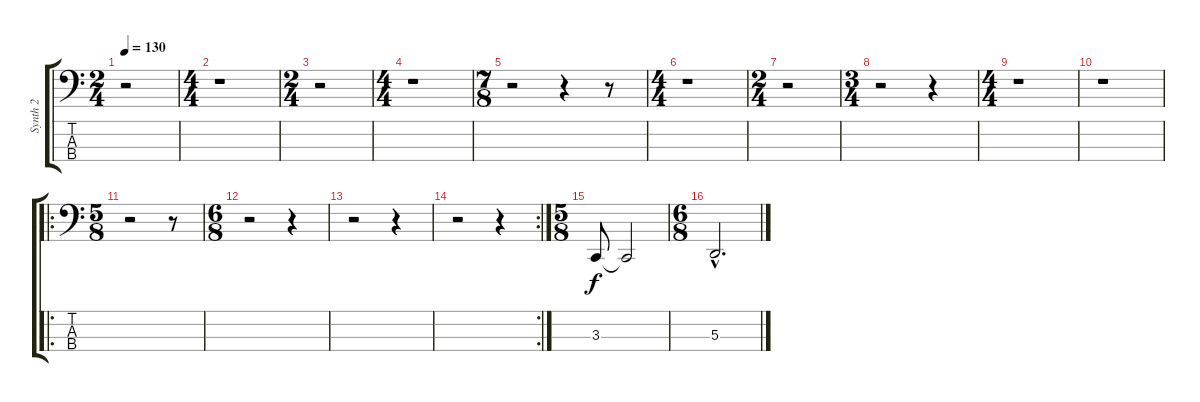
\track ("Synth 2" "Synth 2") {instrument pad3polysynth}
\staff {score tabs}
\tuning (G2 D2 A1 E1) {hide}
\ts (2 4)
\tempo 130
\clef f4
\ks c
r.2{dy f} |
\ts (4 4)
r.1 |
\ts (2 4)
r.2 |
\ts (4 4)
r.1 |
\ts (7 8)
r.2 r.4 r.8 |
\ts (4 4)
r.1 |
\ts (2 4)
r.2 |
\ts (3 4)
r.2 r.4 |
\ts (4 4)
r.1 |
r.1 |
\ro
\ts (5 8)
r.2 r.8 |
\ts (6 8)
r.2 r.4 |
r.2 r.4 |
\rc 2
r.2 r.4 |
\ts (5 8)
3.3.8 3.3{t}.2 |
\ts (6 8)
5.3{hac}.2{d}
